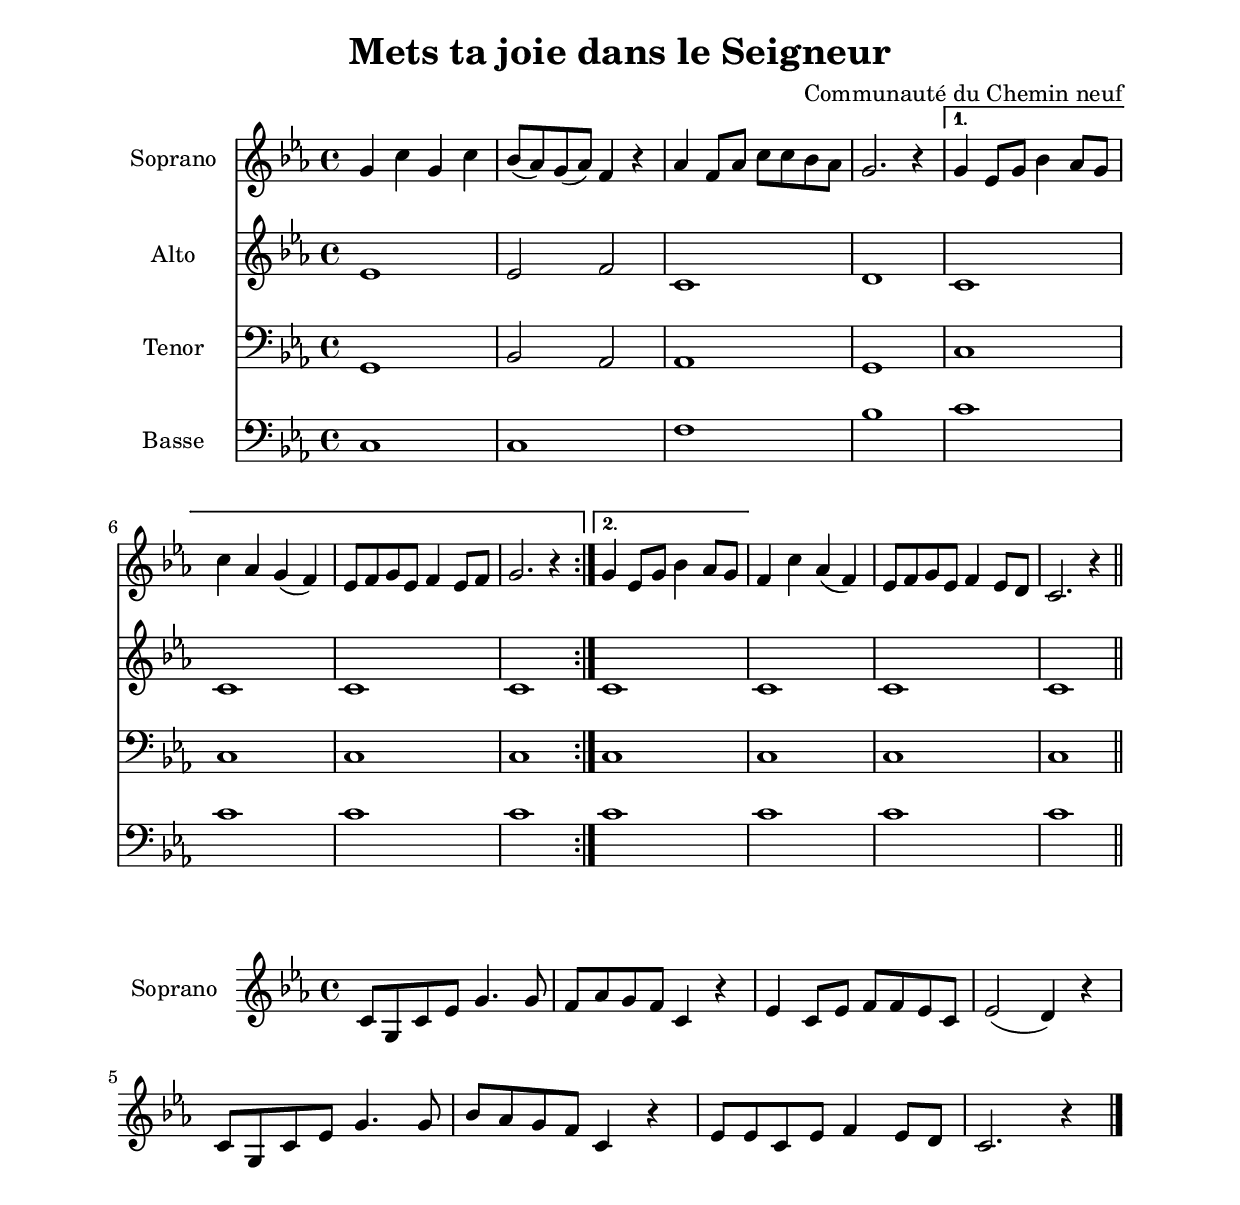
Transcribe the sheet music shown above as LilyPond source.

\version "2.22.1"
\language "italiano"

\header {
  title = "Mets ta joie dans le Seigneur"
  composer = "Communauté du Chemin neuf"
}


global = {
  \key do \minor
  \time 4/4
}

sopranoChorus =
  \relative do'' {
    \global
    \repeat volta 2 {
      sol4 do sol do
      sib8 ( lab) sol( lab) fa4 r4
      lab4 fa8 lab do do sib lab
      sol2. r4
    }
    \alternative {
      {
        sol4 mib8 sol sib4 lab8 sol
        do4 lab sol( fa)
        mib8 fa sol mib fa4 mib8 fa
        sol2. r4
      }
      {
        sol4 mib8 sol sib4 lab8 sol
      }
    }
    fa4 do' lab( fa)
    mib8 fa sol mib fa4 mib8 re
    do2. r4
    \bar "||"
  }
  
altoChorus =
  \relative do' {    
    \global
    mib1
    mib2 fa2
    do1
    re1
    do1
    do1
    do1
    do1
    do1
    do1
    do1
    do1
  }
  
tenorChorus =
  \relative do {
    \global
    sol1
    sib2 lab
    lab1
    sol1
    do1
    do1
    do1
    do1
    do1
    do1
    do1
    do1
  }
  
bassChorus = 
  \relative do {
    \global
    do1
    do1
    fa1
    sib1
    do1
    do1
    do1
    do1
    do1
    do1
    do1
    do1
  }
  
%%------------- couplet -------------------

sopranoVerse =
  \relative do' {
    \global
    do8 sol do mib sol4. sol8
    fa8 lab sol fa do4 r4
    mib4 do8 mib fa fa mib do
    mib2 ( re4 ) r4    
    do8 sol do mib sol4. sol8
    sib8 lab sol fa do4 r4
    mib8 mib do mib fa4 mib8 re
    do2. r4
    \bar "|."
  }


\book{
  \paper {
    left-margin = 20\mm
    right-margin = 20\mm
    top-margin = 20\mm
    bottom-margin = 20\mm
  }
  
  \score {
    <<
      \new Staff \with { instrumentName = "Soprano" midiInstrument = "choir aahs"} { \sopranoChorus }
      \new Staff \with { instrumentName = "Alto" midiInstrument = "choir aahs"} { \altoChorus }
      \new Staff \with { instrumentName = "Tenor" midiInstrument = "choir aahs"} { \clef bass \tenorChorus }
      \new Staff \with { instrumentName = "Basse" midiInstrument = "choir aahs"} { \clef bass \bassChorus }
    >>
    \layout { 
      indent = 2\cm
      \override BreathingSign.text = \markup { \musicglyph "comma" }
    }
    \midi {
      \tempo 4=108
    }
  }
  
  \score {
    <<
      \new Staff \with { instrumentName = "Soprano" midiInstrument = "choir aahs"} { \sopranoVerse }
    >>
    \layout { 
      indent = 2\cm
      \override BreathingSign.text = \markup { \musicglyph "comma" }
    }
    \midi {
      \tempo 4=108
    }
  }    
}
